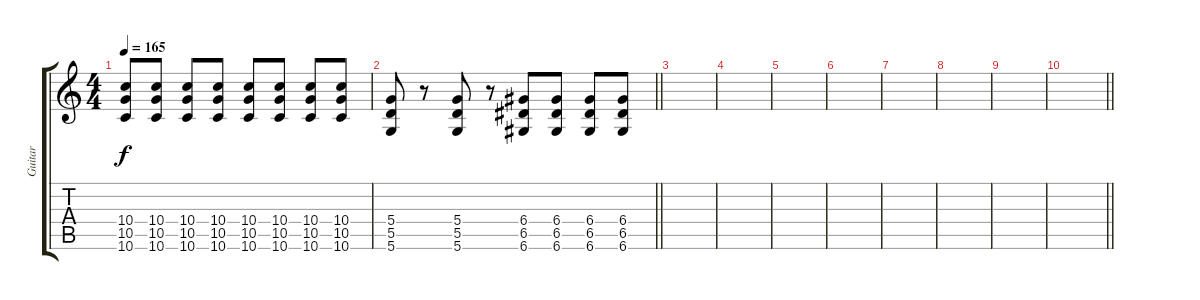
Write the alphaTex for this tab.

\track ("Guitar" "Guitar") {instrument overdrivenguitar}
\staff {score tabs}
\tuning (E4 B3 G3 D3 A2 D2) {hide}
\ts (4 4)
\tempo 165
\clef g2
\ks c
(10.4 10.5 10.6).8{dy f} (10.4 10.5 10.6).8 (10.4 10.5 10.6).8 (10.4 10.5 10.6).8 (10.4 10.5 10.6).8 (10.4 10.5 10.6).8 (10.4 10.5 10.6).8 (10.4 10.5 10.6).8 |
\barLineRight lightlight
(5.4 5.5 5.6).8 r.8 (5.4 5.5 5.6).8 r.8 (6.4 6.5 6.6).8 (6.4 6.5 6.6).8 (6.4 6.5 6.6).8 (6.4 6.5 6.6).8 |
|
|
|
|
|
|
|
\barLineRight lightlight
